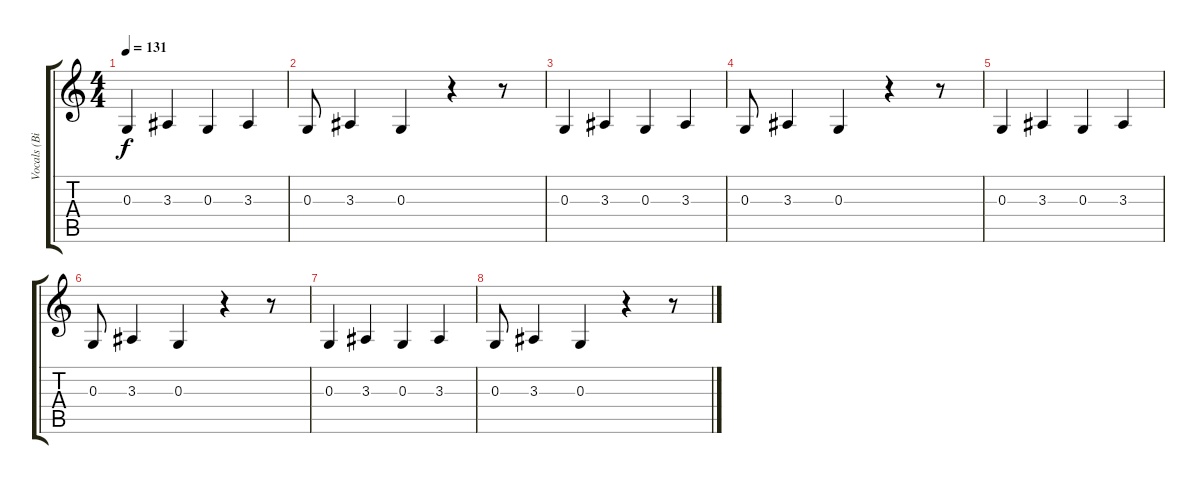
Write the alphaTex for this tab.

\track ("Vocals (Biff Malibu)" "Vocals (Bi") {instrument lead6voice}
\staff {score tabs}
\tuning (E4 B3 G3 D3 A2 E2) {hide}
\ts (4 4)
\tempo 131
\clef g2
\ks c
0.3.4{dy f} 3.3.4 0.3.4 3.3.4 |
0.3.8 3.3.4 0.3.4 r.4 r.8 |
0.3.4 3.3.4 0.3.4 3.3.4 |
0.3.8 3.3.4 0.3.4 r.4 r.8 |
0.3.4 3.3.4 0.3.4 3.3.4 |
0.3.8 3.3.4 0.3.4 r.4 r.8 |
0.3.4 3.3.4 0.3.4 3.3.4 |
0.3.8 3.3.4 0.3.4 r.4 r.8
